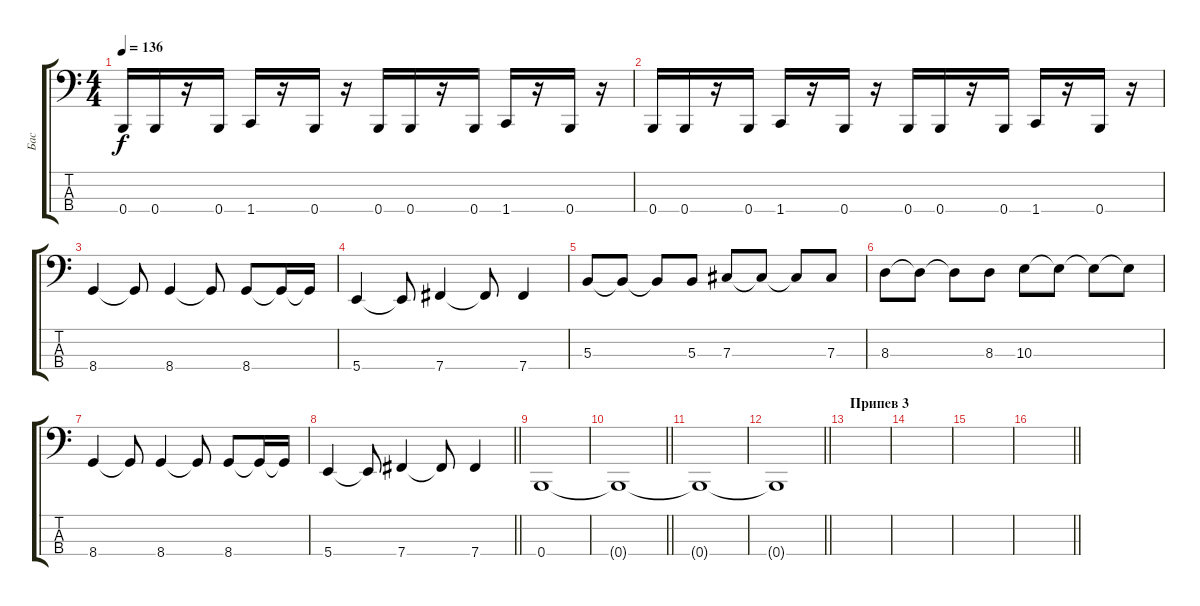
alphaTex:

\track ("Бас" "Бас") {instrument electricbasspick}
\staff {score tabs}
\tuning (E2 B1 Gb1 B0) {hide}
\ts (4 4)
\tempo 136
\clef f4
\ks c
0.4.16{dy f} 0.4.16 r.16 0.4.16 1.4.16 r.16 0.4.16 r.16 0.4.16 0.4.16 r.16 0.4.16 1.4.16 r.16 0.4.16 r.16 |
0.4.16 0.4.16 r.16 0.4.16 1.4.16 r.16 0.4.16 r.16 0.4.16 0.4.16 r.16 0.4.16 1.4.16 r.16 0.4.16 r.16 |
8.4.4 8.4{t}.8 8.4.4 8.4{t}.8 8.4.8 8.4{t}.16 8.4{t}.16 |
5.4.4 5.4{t}.8 7.4.4 7.4{t}.8 7.4.4 |
5.3.8 5.3{t}.8 5.3{t}.8 5.3.8 7.3.8 7.3{t}.8 7.3{t}.8 7.3.8 |
8.3.8 8.3{t}.8 8.3{t}.8 8.3.8 10.3.8 10.3{t}.8 10.3{t}.8 10.3{t}.8 |
8.4.4 8.4{t}.8 8.4.4 8.4{t}.8 8.4.8 8.4{t}.16 8.4{t}.16 |
\barLineRight lightlight
5.4.4 5.4{t}.8 7.4.4 7.4{t}.8 7.4.4 |
0.4.1 |
\barLineRight lightlight
0.4{t}.1 |
0.4{t}.1 |
\barLineRight lightlight
0.4{t}.1 |
\section ("" "Припев 3")
|
|
|
\barLineRight lightlight
